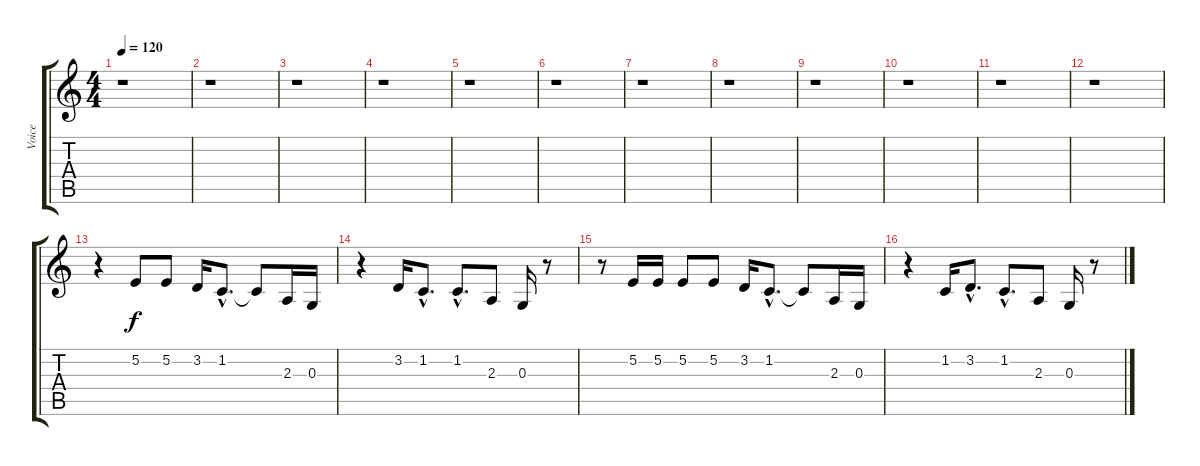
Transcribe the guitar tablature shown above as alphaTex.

\track ("Voice" "Voice") {instrument tenorsax}
\staff {score tabs}
\tuning (E4 B3 G3 D3 A2 E2) {hide}
\ts (4 4)
\tempo 120
\clef g2
\ks c
r.1{dy f} |
r.1 |
r.1 |
r.1 |
r.1 |
r.1 |
r.1 |
r.1 |
r.1 |
r.1 |
r.1 |
r.1 |
r.4 5.2.8 5.2.8 3.2.16 1.2{hac}.8{d} 1.2{t}.8 2.3.16 0.3.16 |
r.4 3.2.16 1.2{hac}.8{d} 1.2{hac}.8{d} 2.3.8 0.3.16 r.8 |
r.8 5.2.16 5.2.16 5.2.8 5.2.8 3.2.16 1.2{hac}.8{d} 1.2{t}.8 2.3.16 0.3.16 |
r.4 1.2.16 3.2{hac}.8{d} 1.2{hac}.8{d} 2.3.8 0.3.16 r.8
